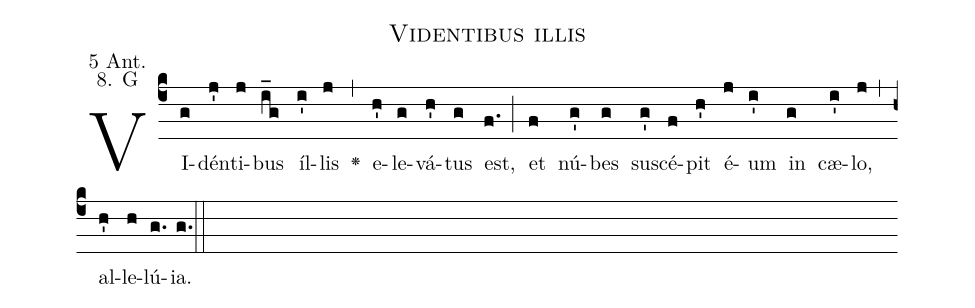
name: Videntibus illis;
office-part: 5 Antiphon;
mode: 8G;
annotation: 5 Ant.;
annotation: 8. G;
def-m1:}{\greseteolcustos{manual}{;
def-m2:\ifx\breakbeforeEuouae\undefined\else;
def-m3:\fi}\ifx\noeuouae\undefined\def\noeuouae{F}\fi\if\noeuouae F{;
def-m4:}\fi;
%%
% The syntax in this part is called gabc. Please refer to http://home.gna.org/gregorio/gabc/#basis

(c4)VI(g)dén(j')ti(j)bus(i_g) íl(i')lis(j) <v>\greheightstar</v>(,) e(h')le(g)vá(h')tus(g) est,(f.) (;)
et(f) nú(g')bes(g) sus(g')cé(f)pit(h') é(j)um(i') in(g) cæ(i')lo,(j) (,) al(h')le(h)lú(g.[em1])ia.(g.) (::[em2]z[em3])

E(j) u(j) o(i) u(j) a(h) e.(g.) (::[em4])
